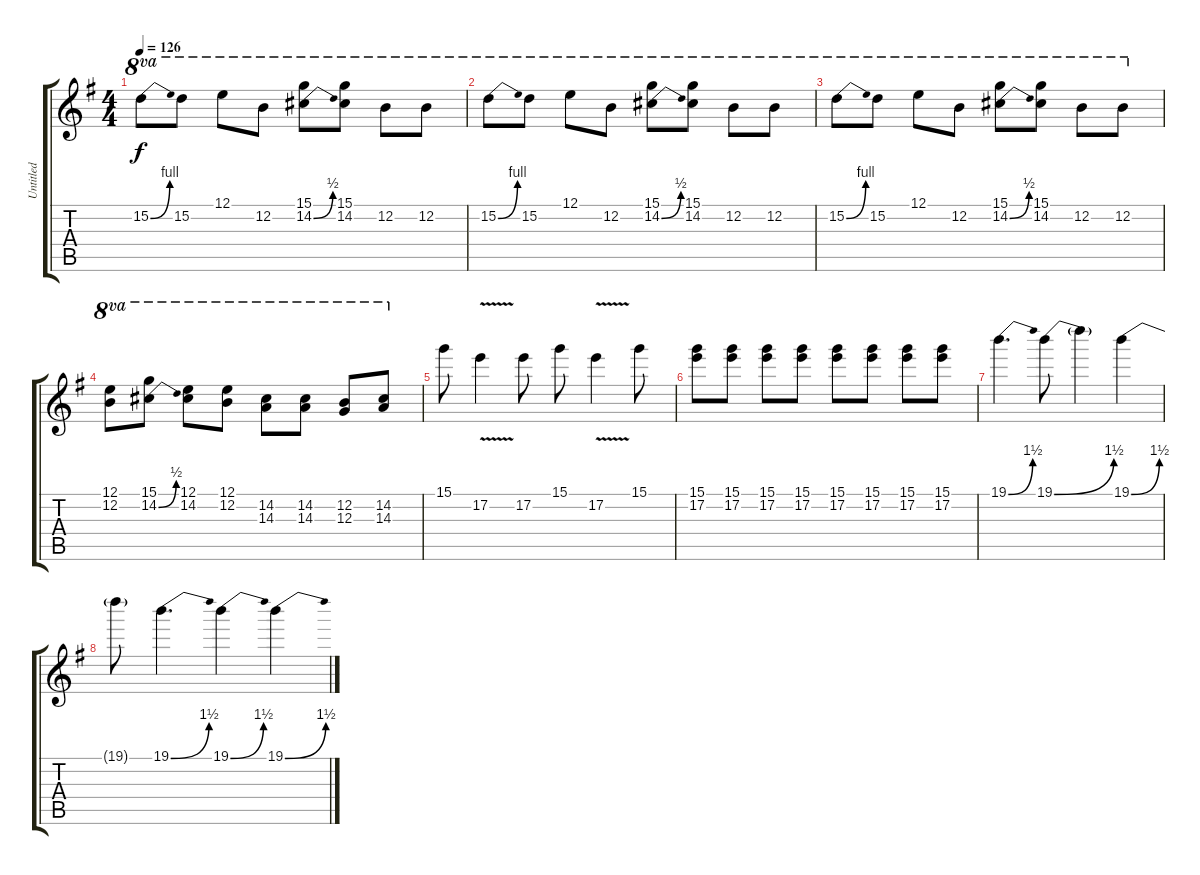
\track ("Untitled" "Untitled") {instrument distortionguitar}
\staff {score tabs}
\tuning (E4 B3 G3 D3 A2 E2) {hide}
\ts (4 4)
\tempo 126
\clef g2
\ks g
15.2{be (bend 0 0 60 4)}.8{ot 8va dy f} 15.2.8{ot 8va} 12.1.8{ot 8va} 12.2.8{ot 8va} (15.1 14.2{be (bend 0 0 60 2)}).8{ot 8va} (15.1 14.2).8{ot 8va} 12.2.8{ot 8va} 12.2.8{ot 8va} |
15.2{be (bend 0 0 60 4)}.8{ot 8va} 15.2.8{ot 8va} 12.1.8{ot 8va} 12.2.8{ot 8va} (15.1 14.2{be (bend 0 0 60 2)}).8{ot 8va} (15.1 14.2).8{ot 8va} 12.2.8{ot 8va} 12.2.8{ot 8va} |
15.2{be (bend 0 0 60 4)}.8{ot 8va} 15.2.8{ot 8va} 12.1.8{ot 8va} 12.2.8{ot 8va} (15.1 14.2{be (bend 0 0 60 2)}).8{ot 8va} (15.1 14.2).8{ot 8va} 12.2.8{ot 8va} 12.2.8{ot 8va} |
(12.1 12.2).8{ot 8va} (15.1 14.2{be (bend 0 0 60 2)}).8{ot 8va} (12.1 14.2).8{ot 8va} (12.1 12.2).8{ot 8va} (14.2 14.3).8{ot 8va} (14.2 14.3).8{ot 8va} (12.2 12.3).8{ot 8va} (14.2 14.3).8{ot 8va} |
15.1.8 17.2{v}.4 17.2.8 15.1.8 17.2{v}.4 15.1.8 |
(15.1 17.2).8 (15.1 17.2).8 (15.1 17.2).8 (15.1 17.2).8 (15.1 17.2).8 (15.1 17.2).8 (15.1 17.2).8 (15.1 17.2).8 |
19.1{be (bend 0 0 60 6)}.4{d} 19.1{be (bend 0 0 60 6)}.8 19.1{t}.4 19.1{be (bend 0 0 60 6)}.4 |
19.1{t}.8 19.1{be (bend 0 0 60 6)}.4{d} 19.1{be (bend 0 0 60 6)}.4 19.1{be (bend 0 0 60 6)}.4
